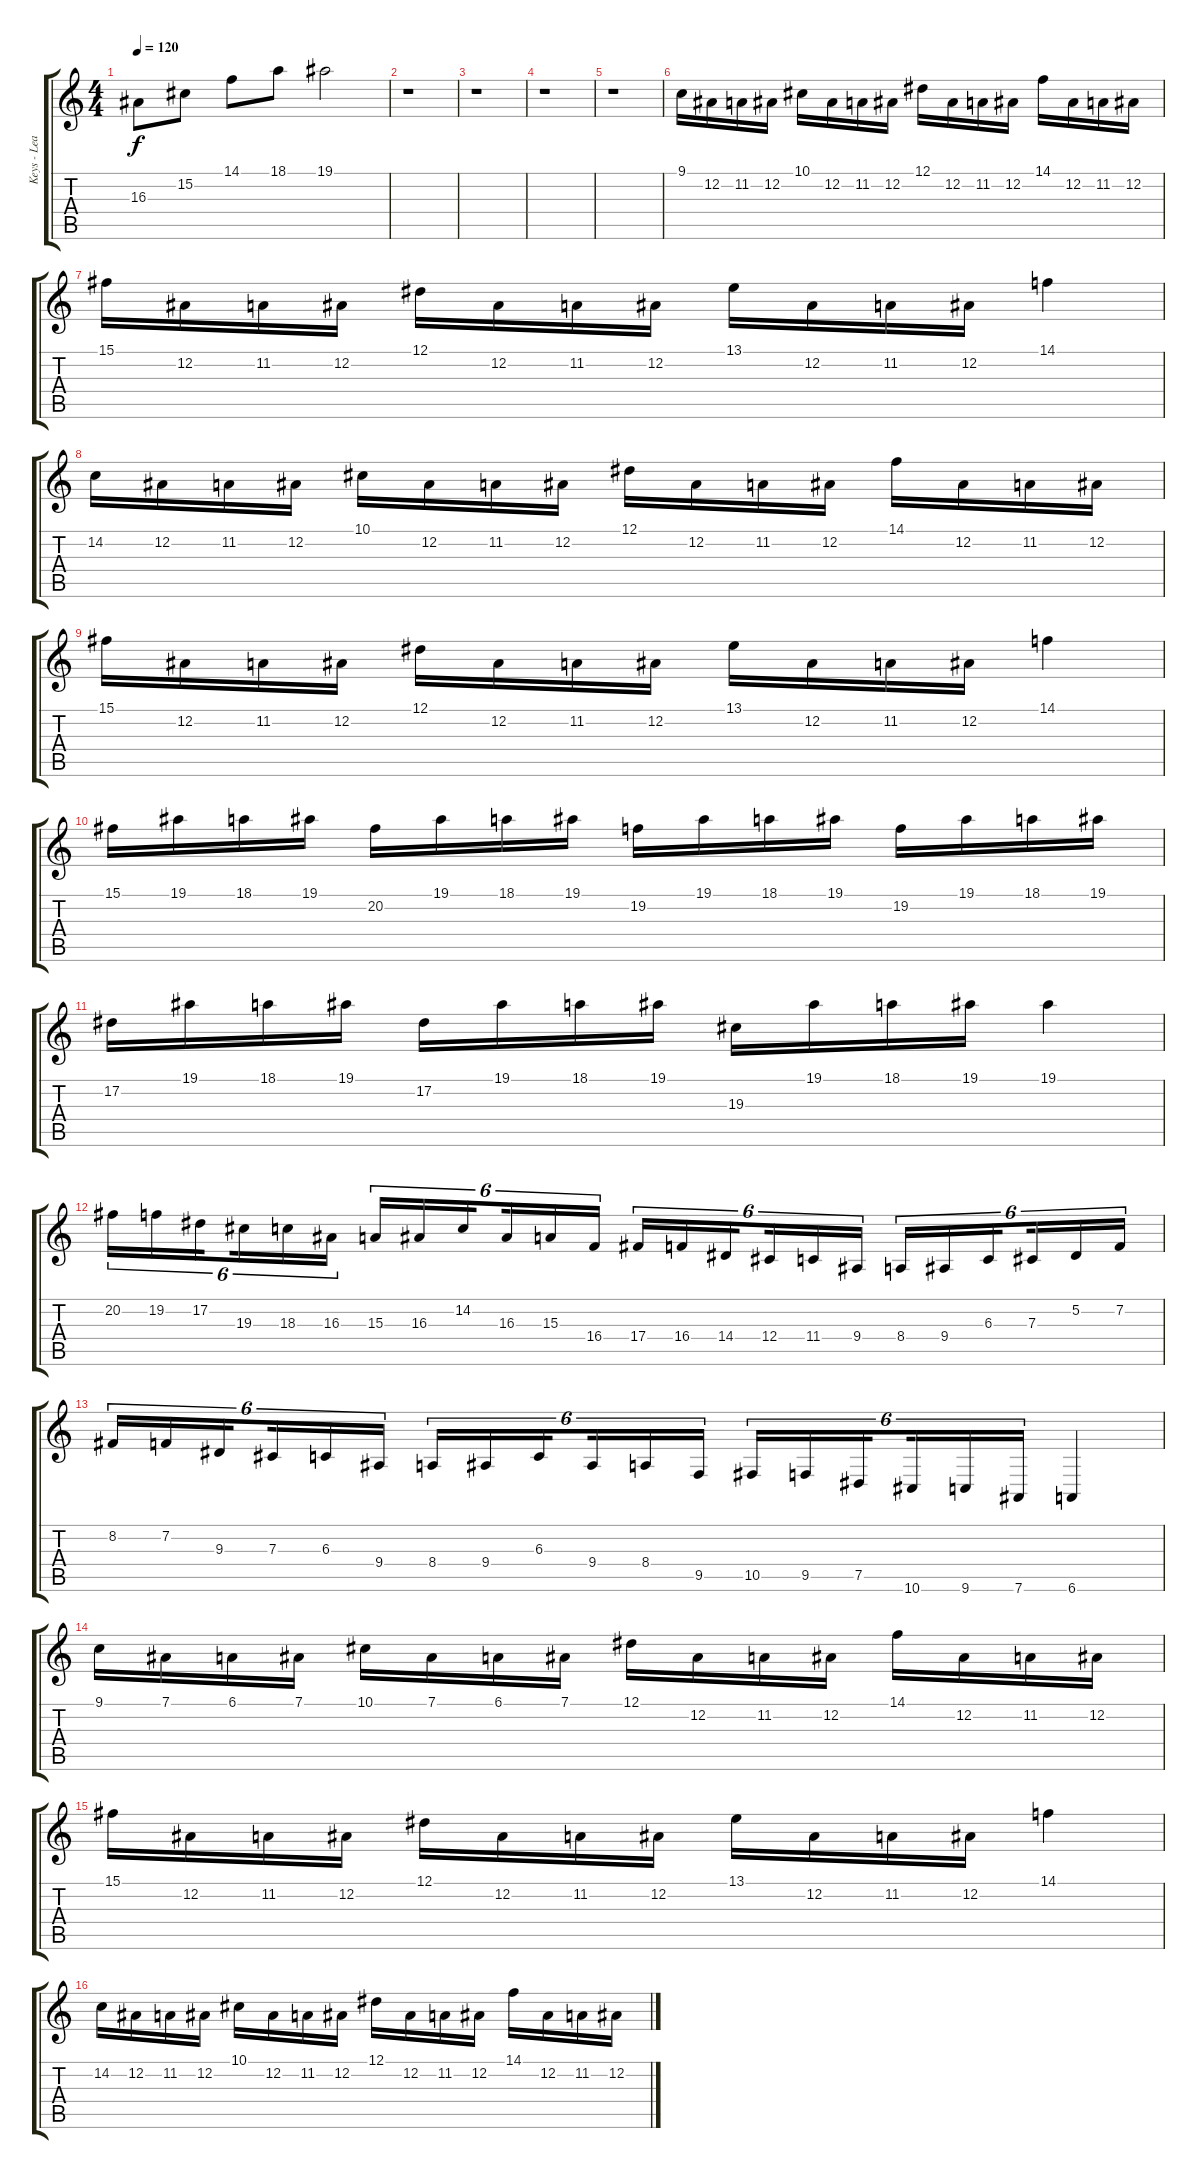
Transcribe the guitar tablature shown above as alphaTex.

\track ("Keys - Lead" "Keys - Lea") {instrument lead2sawtooth}
\staff {score tabs}
\tuning (Eb4 Bb3 Gb3 Db3 Ab2 Eb2) {hide}
\ts (4 4)
\tempo 120
\clef g2
\ks c
16.3.8{dy f} 15.2.8 14.1.8 18.1.8 19.1.2 |
r.1 |
r.1 |
r.1 |
r.1 |
9.1.16 12.2.16 11.2.16 12.2.16 10.1.16 12.2.16 11.2.16 12.2.16 12.1.16 12.2.16 11.2.16 12.2.16 14.1.16 12.2.16 11.2.16 12.2.16 |
15.1.16 12.2.16 11.2.16 12.2.16 12.1.16 12.2.16 11.2.16 12.2.16 13.1.16 12.2.16 11.2.16 12.2.16 14.1.4 |
14.2.16 12.2.16 11.2.16 12.2.16 10.1.16 12.2.16 11.2.16 12.2.16 12.1.16 12.2.16 11.2.16 12.2.16 14.1.16 12.2.16 11.2.16 12.2.16 |
15.1.16 12.2.16 11.2.16 12.2.16 12.1.16 12.2.16 11.2.16 12.2.16 13.1.16 12.2.16 11.2.16 12.2.16 14.1.4 |
15.1.16 19.1.16 18.1.16 19.1.16 20.2.16 19.1.16 18.1.16 19.1.16 19.2.16 19.1.16 18.1.16 19.1.16 19.2.16 19.1.16 18.1.16 19.1.16 |
17.2.16 19.1.16 18.1.16 19.1.16 17.2.16 19.1.16 18.1.16 19.1.16 19.3.16 19.1.16 18.1.16 19.1.16 19.1.4 |
20.2.16{tu (6 4)} 19.2.16{tu (6 4)} 17.2.16{tu (6 4) beam splitsecondary} 19.3.16{tu (6 4)} 18.3.16{tu (6 4)} 16.3.16{tu (6 4)} 15.3.16{tu (6 4)} 16.3.16{tu (6 4)} 14.2.16{tu (6 4) beam splitsecondary} 16.3.16{tu (6 4)} 15.3.16{tu (6 4)} 16.4.16{tu (6 4)} 17.4.16{tu (6 4)} 16.4.16{tu (6 4)} 14.4.16{tu (6 4) beam splitsecondary} 12.4.16{tu (6 4)} 11.4.16{tu (6 4)} 9.4.16{tu (6 4)} 8.4.16{tu (6 4)} 9.4.16{tu (6 4)} 6.3.16{tu (6 4) beam splitsecondary} 7.3.16{tu (6 4)} 5.2.16{tu (6 4)} 7.2.16{tu (6 4)} |
8.2.16{tu (6 4)} 7.2.16{tu (6 4)} 9.3.16{tu (6 4) beam splitsecondary} 7.3.16{tu (6 4)} 6.3.16{tu (6 4)} 9.4.16{tu (6 4)} 8.4.16{tu (6 4)} 9.4.16{tu (6 4)} 6.3.16{tu (6 4) beam splitsecondary} 9.4.16{tu (6 4)} 8.4.16{tu (6 4)} 9.5.16{tu (6 4)} 10.5.16{tu (6 4)} 9.5.16{tu (6 4)} 7.5.16{tu (6 4) beam splitsecondary} 10.6.16{tu (6 4)} 9.6.16{tu (6 4)} 7.6.16{tu (6 4)} 6.6.4 |
9.1.16 7.1.16 6.1.16 7.1.16 10.1.16 7.1.16 6.1.16 7.1.16 12.1.16 12.2.16 11.2.16 12.2.16 14.1.16 12.2.16 11.2.16 12.2.16 |
15.1.16 12.2.16 11.2.16 12.2.16 12.1.16 12.2.16 11.2.16 12.2.16 13.1.16 12.2.16 11.2.16 12.2.16 14.1.4 |
14.2.16 12.2.16 11.2.16 12.2.16 10.1.16 12.2.16 11.2.16 12.2.16 12.1.16 12.2.16 11.2.16 12.2.16 14.1.16 12.2.16 11.2.16 12.2.16
